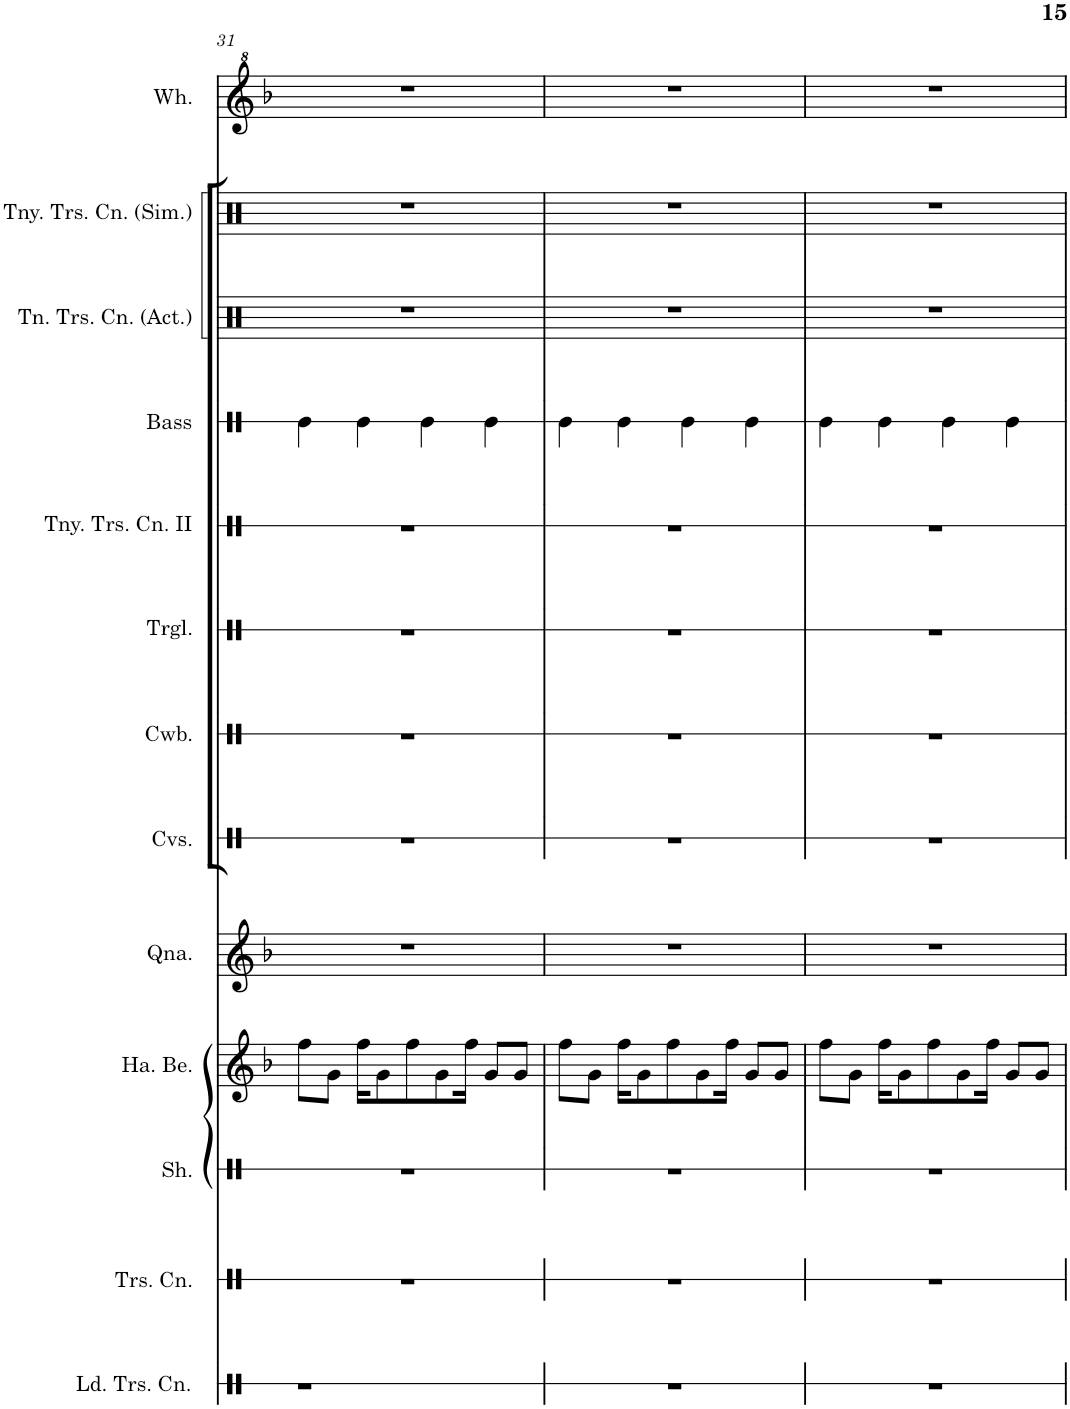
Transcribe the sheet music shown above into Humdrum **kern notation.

**kern	**kern	**kern	**kern	**kern	**kern	**kern	**kern	**kern	**kern	**kern	**kern	**kern
*part13	*part12	*part11	*part10	*part9	*part8	*part7	*part6	*part5	*part4	*part3	*part2	*part1
*staff13	*staff12	*staff11	*staff10	*staff9	*staff8	*staff7	*staff6	*staff5	*staff4	*staff3	*staff2	*staff1
*I"Lidded Trash Can	*I"Trash Can	*I"Shaker	*I"Hand Bells	*I"Quinoa	*I"Claves	*I"Cowbell	*I"Triangle	*I"Tiny Trash Can II	*I"Bass Drum	*I"Tiny Trash Can (Actual)	*I"Tiny Trash Can (Simplified)	*I"Whistle
*I'Ld. Trs. Cn.	*I'Trs. Cn.	*I'Sh.	*I'Ha. Be.	*I'Qna.	*I'Cvs.	*I'Cwb.	*I'Trgl.	*I'Tny. Trs. Cn. II	*I'Bass	*I'Tn. Trs. Cn. (Act.)	*I'Tny. Trs. Cn. (Sim.)	*I'Wh.
!!LO:PB:g=z
*clefX	*clefX	*clefX	*clefG2	*clefG2	*clefX	*clefX	*clefX	*clefX	*clefX	*clefX	*clefX	*clefG^2
*k[]	*k[]	*k[]	*k[b-]	*k[b-]	*k[]	*k[]	*k[]	*k[]	*k[]	*k[]	*k[]	*k[b-]
*M4/4	*M4/4	*M4/4	*M4/4	*M4/4	*M4/4	*M4/4	*M4/4	*M4/4	*M4/4	*M4/4	*M4/4	*M4/4
=31	=31	=31	=31	=31	=31	=31	=31	=31	=31	=31	=31	=31
1r	1r	1r	8ff\L	1r	1r	1r	1r	1r	4Re\	1r	1r	1r
.	.	.	8g\J	.	.	.	.	.	.	.	.	.
.	.	.	16ff\KL	.	.	.	.	.	4Re\	.	.	.
.	.	.	8g\	.	.	.	.	.	.	.	.	.
.	.	.	8ff\	.	.	.	.	.	.	.	.	.
.	.	.	.	.	.	.	.	.	4Re\	.	.	.
.	.	.	8g\	.	.	.	.	.	.	.	.	.
.	.	.	16ff\Jk	.	.	.	.	.	.	.	.	.
.	.	.	8g/L	.	.	.	.	.	4Re\	.	.	.
.	.	.	8g/J	.	.	.	.	.	.	.	.	.
=32	=32	=32	=32	=32	=32	=32	=32	=32	=32	=32	=32	=32
1r	1r	1r	8ff\L	1r	1r	1r	1r	1r	4Re\	1r	1r	1r
.	.	.	8g\J	.	.	.	.	.	.	.	.	.
.	.	.	16ff\KL	.	.	.	.	.	4Re\	.	.	.
.	.	.	8g\	.	.	.	.	.	.	.	.	.
.	.	.	8ff\	.	.	.	.	.	.	.	.	.
.	.	.	.	.	.	.	.	.	4Re\	.	.	.
.	.	.	8g\	.	.	.	.	.	.	.	.	.
.	.	.	16ff\Jk	.	.	.	.	.	.	.	.	.
.	.	.	8g/L	.	.	.	.	.	4Re\	.	.	.
.	.	.	8g/J	.	.	.	.	.	.	.	.	.
=33	=33	=33	=33	=33	=33	=33	=33	=33	=33	=33	=33	=33
1r	1r	1r	8ff\L	1r	1r	1r	1r	1r	4Re\	1r	1r	1r
.	.	.	8g\J	.	.	.	.	.	.	.	.	.
.	.	.	16ff\KL	.	.	.	.	.	4Re\	.	.	.
.	.	.	8g\	.	.	.	.	.	.	.	.	.
.	.	.	8ff\	.	.	.	.	.	.	.	.	.
.	.	.	.	.	.	.	.	.	4Re\	.	.	.
.	.	.	8g\	.	.	.	.	.	.	.	.	.
.	.	.	16ff\Jk	.	.	.	.	.	.	.	.	.
.	.	.	8g/L	.	.	.	.	.	4Re\	.	.	.
.	.	.	8g/J	.	.	.	.	.	.	.	.	.
=	=	=	=	=	=	=	=	=	=	=	=	=
*-	*-	*-	*-	*-	*-	*-	*-	*-	*-	*-	*-	*-
